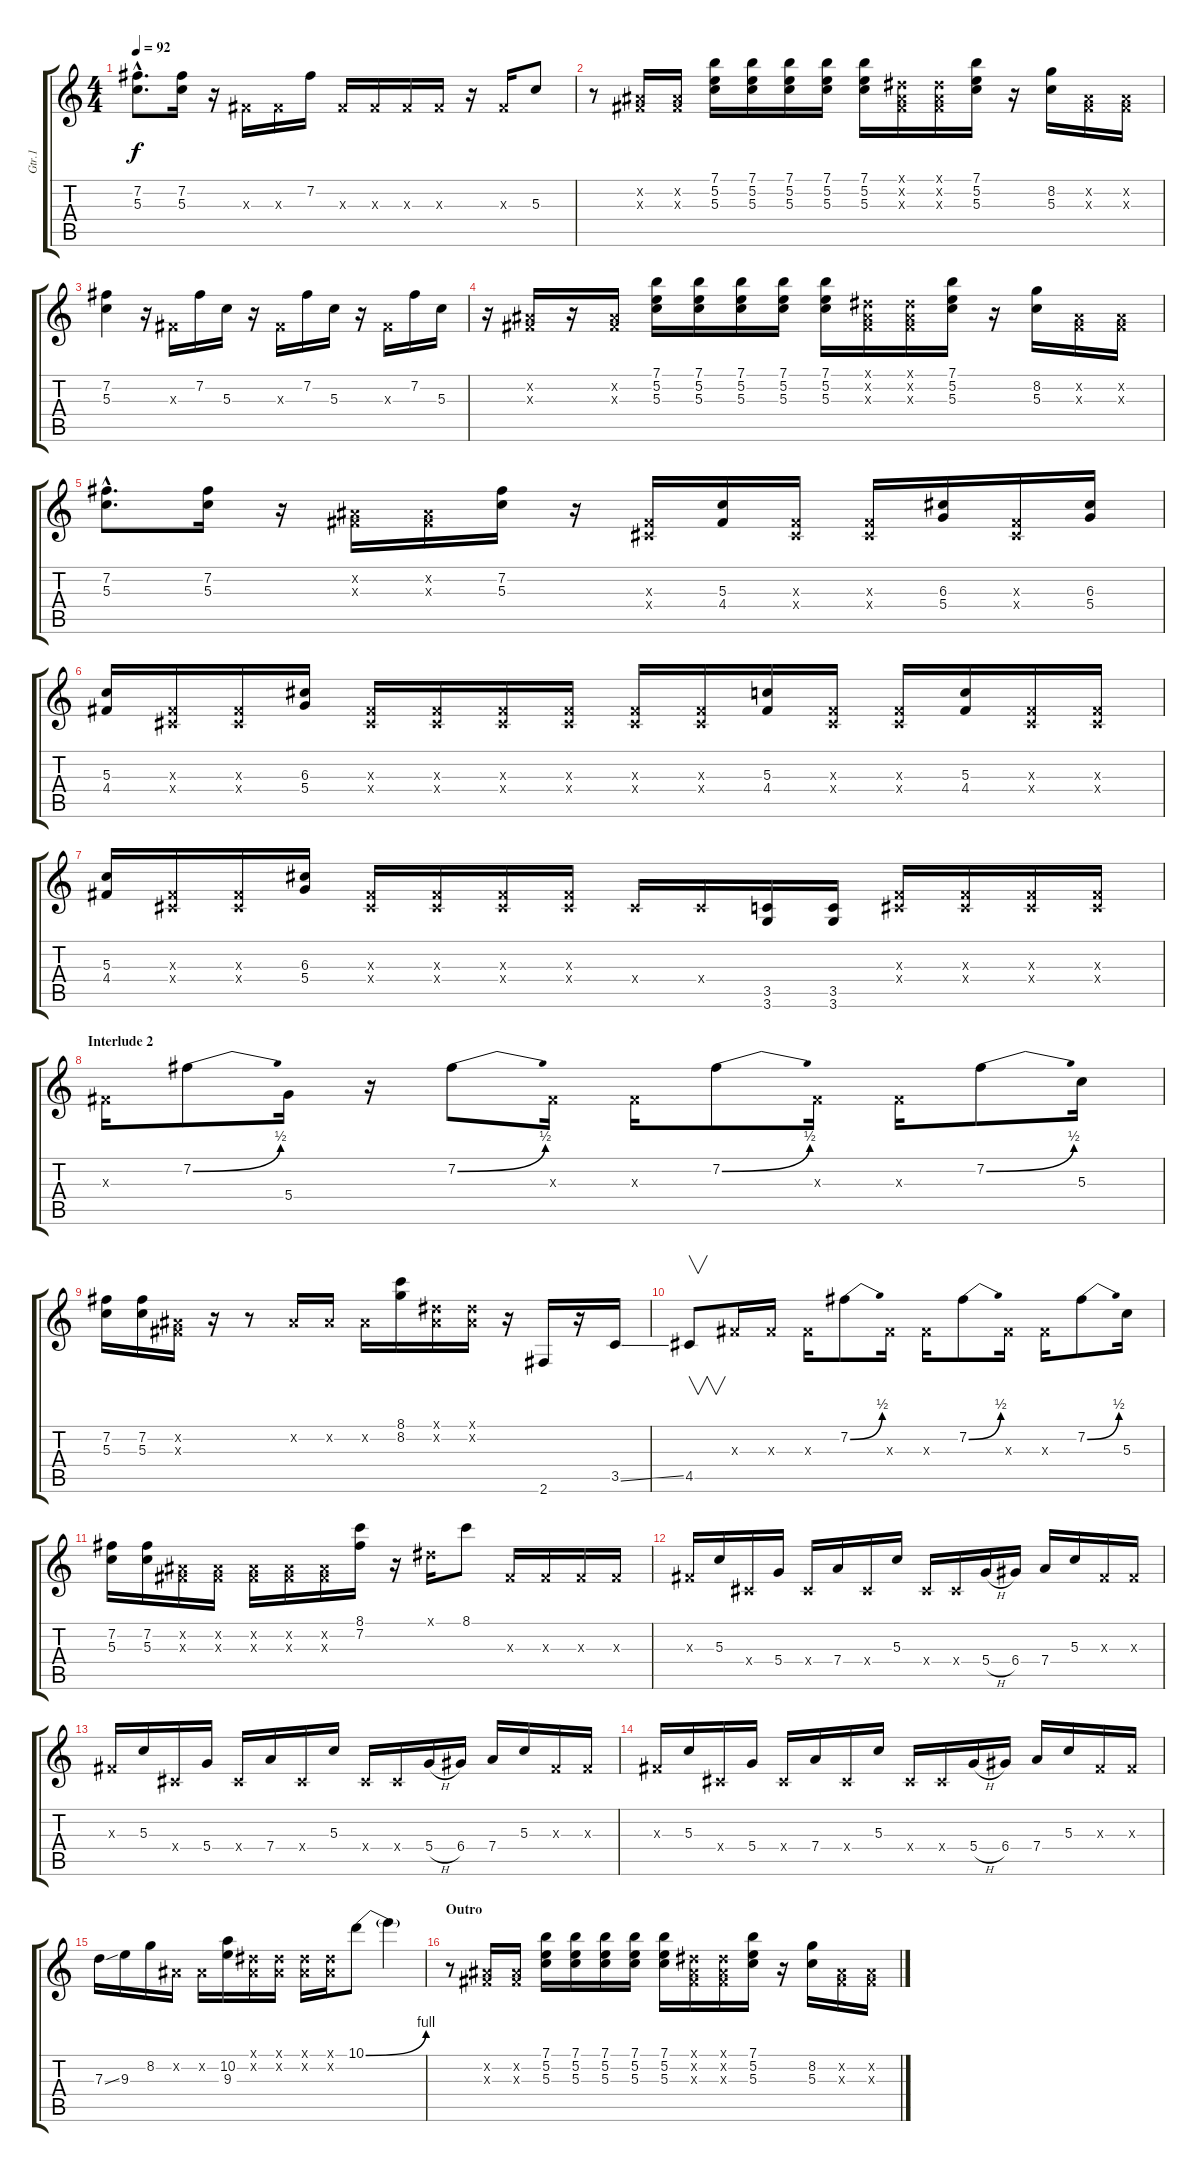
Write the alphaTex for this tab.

\track ("Gtr.1" "Gtr.1") {instrument overdrivenguitar}
\staff {score tabs}
\tuning (E4 B3 G3 D3 A2 E2) {hide}
\ts (4 4)
\tempo 92
\clef g2
\ks c
(7.2{hac} 5.3{hac}).8{d dy f} (7.2 5.3).16 r.16 -1.3{x}.16 -1.3{x}.16 7.2.16 -1.3{x}.16 -1.3{x}.16 -1.3{x}.16 -1.3{x}.16 r.16 -1.3{x}.16 5.3.8 |
r.8 (-1.2{x} -1.3{x}).16 (-1.2{x} -1.3{x}).16 (7.1 5.2 5.3).16 (7.1 5.2 5.3).16 (7.1 5.2 5.3).16 (7.1 5.2 5.3).16 (7.1 5.2 5.3).16 (-1.1{x} -1.2{x} -1.3{x}).16 (-1.1{x} -1.2{x} -1.3{x}).16 (7.1 5.2 5.3).16 r.16 (8.2 5.3).16 (-1.2{x} -1.3{x}).16 (-1.2{x} -1.3{x}).16 |
(7.2 5.3).4 r.16 -1.3{x}.16 7.2.16 5.3.16 r.16 -1.3{x}.16 7.2.16 5.3.16 r.16 -1.3{x}.16 7.2.16 5.3.16 |
r.16 (-1.2{x} -1.3{x}).16 r.16 (-1.2{x} -1.3{x}).16 (7.1 5.2 5.3).16 (7.1 5.2 5.3).16 (7.1 5.2 5.3).16 (7.1 5.2 5.3).16 (7.1 5.2 5.3).16 (-1.1{x} -1.2{x} -1.3{x}).16 (-1.1{x} -1.2{x} -1.3{x}).16 (7.1 5.2 5.3).16 r.16 (8.2 5.3).16 (-1.2{x} -1.3{x}).16 (-1.2{x} -1.3{x}).16 |
(7.2{hac} 5.3{hac}).8{d} (7.2 5.3).16 r.16 (-1.2{x} -1.3{x}).16 (-1.2{x} -1.3{x}).16 (7.2 5.3).16 r.16 (-1.3{x} -1.4{x}).16 (5.3 4.4).16 (-1.3{x} -1.4{x}).16 (-1.3{x} -1.4{x}).16 (6.3 5.4).16 (-1.3{x} -1.4{x}).16 (6.3 5.4).16 |
(5.3 4.4).16 (-1.3{x} -1.4{x}).16 (-1.3{x} -1.4{x}).16 (6.3 5.4).16 (-1.3{x} -1.4{x}).16 (-1.3{x} -1.4{x}).16 (-1.3{x} -1.4{x}).16 (-1.3{x} -1.4{x}).16 (-1.3{x} -1.4{x}).16 (-1.3{x} -1.4{x}).16 (5.3 4.4).16 (-1.3{x} -1.4{x}).16 (-1.3{x} -1.4{x}).16 (5.3 4.4).16 (-1.3{x} -1.4{x}).16 (-1.3{x} -1.4{x}).16 |
(5.3 4.4).16 (-1.3{x} -1.4{x}).16 (-1.3{x} -1.4{x}).16 (6.3 5.4).16 (-1.3{x} -1.4{x}).16 (-1.3{x} -1.4{x}).16 (-1.3{x} -1.4{x}).16 (-1.3{x} -1.4{x}).16 -1.4{x}.16 -1.4{x}.16 (3.5 3.6).16 (3.5 3.6).16 (-1.3{x} -1.4{x}).16 (-1.3{x} -1.4{x}).16 (-1.3{x} -1.4{x}).16 (-1.3{x} -1.4{x}).16 |
\section ("" "Interlude 2")
-1.3{x}.16 7.2{be (bend 0 0 60 2)}.8 5.4.16 r.16 7.2{be (bend 0 0 60 2)}.8 -1.3{x}.16 -1.3{x}.16 7.2{be (bend 0 0 60 2)}.8 -1.3{x}.16 -1.3{x}.16 7.2{be (bend 0 0 60 2)}.8 5.3.16 |
(7.2 5.3).16 (7.2 5.3).16 (-1.2{x} -1.3{x}).16 r.16 r.8 -1.2{x}.16 -1.2{x}.16 -1.2{x}.16 (8.1 8.2).16 (-1.1{x} -1.2{x}).16 (-1.1{x} -1.2{x}).16 r.16 2.6.16 r.16 3.5{ss}.16 |
4.5.8{v} -1.3{x}.16 -1.3{x}.16 -1.3{x}.16 7.2{be (bend 0 0 60 2)}.8 -1.3{x}.16 -1.3{x}.16 7.2{be (bend 0 0 60 2)}.8 -1.3{x}.16 -1.3{x}.16 7.2{be (bend 0 0 60 2)}.8 5.3.16 |
(7.2 5.3).16 (7.2 5.3).16 (-1.2{x} -1.3{x}).16 (-1.2{x} -1.3{x}).16 (-1.2{x} -1.3{x}).16 (-1.2{x} -1.3{x}).16 (-1.2{x} -1.3{x}).16 (8.1 7.2).16 r.16 -1.1{x}.16 8.1.8 -1.3{x}.16 -1.3{x}.16 -1.3{x}.16 -1.3{x}.16 |
-1.3{x}.16 5.3.16 -1.4{x}.16 5.4.16 -1.4{x}.16 7.4.16 -1.4{x}.16 5.3.16 -1.4{x}.16 -1.4{x}.16 5.4{h}.16 6.4.16 7.4.16 5.3.16 -1.3{x}.16 -1.3{x}.16 |
-1.3{x}.16 5.3.16 -1.4{x}.16 5.4.16 -1.4{x}.16 7.4.16 -1.4{x}.16 5.3.16 -1.4{x}.16 -1.4{x}.16 5.4{h}.16 6.4.16 7.4.16 5.3.16 -1.3{x}.16 -1.3{x}.16 |
-1.3{x}.16 5.3.16 -1.4{x}.16 5.4.16 -1.4{x}.16 7.4.16 -1.4{x}.16 5.3.16 -1.4{x}.16 -1.4{x}.16 5.4{h}.16 6.4.16 7.4.16 5.3.16 -1.3{x}.16 -1.3{x}.16 |
7.3{ss}.16 9.3.16 8.2.16 -1.2{x}.16 -1.2{x}.16 (10.2 9.3).16 (-1.1{x} -1.2{x}).16 (-1.1{x} -1.2{x}).16 (-1.1{x} -1.2{x}).16 (-1.1{x} -1.2{x}).16 10.1{be (bend 0 0 60 4)}.8 10.1{t}.4 |
\section ("" "Outro")
r.8 (-1.2{x} -1.3{x}).16 (-1.2{x} -1.3{x}).16 (7.1 5.2 5.3).16 (7.1 5.2 5.3).16 (7.1 5.2 5.3).16 (7.1 5.2 5.3).16 (7.1 5.2 5.3).16 (-1.1{x} -1.2{x} -1.3{x}).16 (-1.1{x} -1.2{x} -1.3{x}).16 (7.1 5.2 5.3).16 r.16 (8.2 5.3).16 (-1.2{x} -1.3{x}).16 (-1.2{x} -1.3{x}).16
